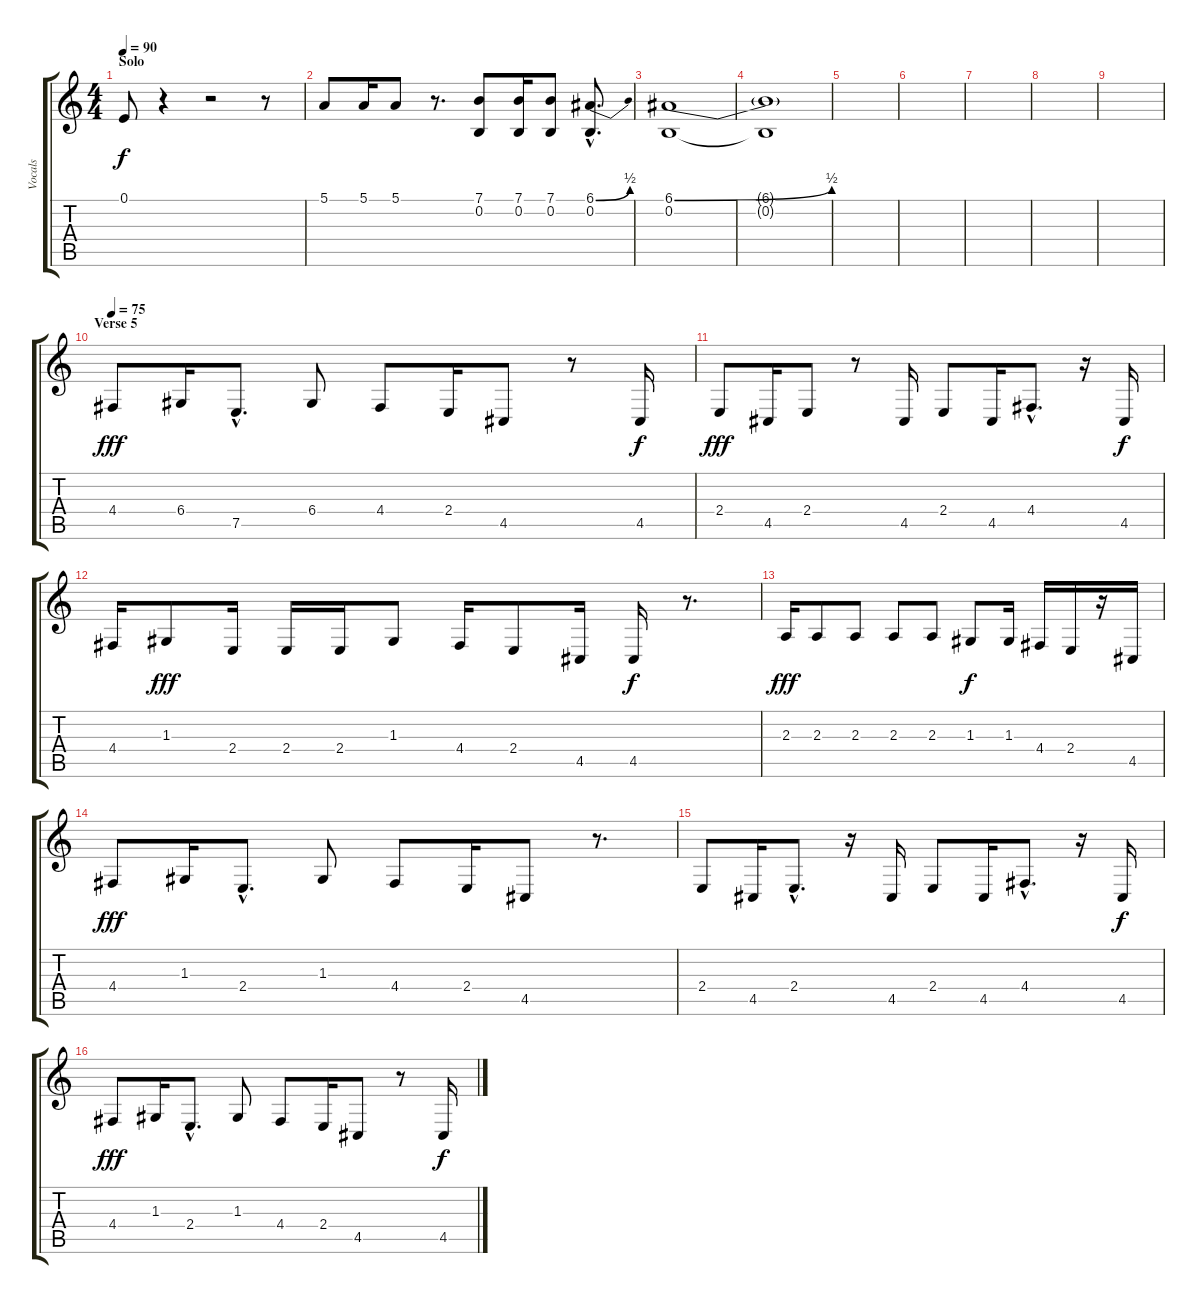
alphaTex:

\track ("Vocals" "Vocals") {instrument tenorsax}
\staff {score tabs}
\tuning (E4 B3 G3 D3 A2 E2) {hide}
\ts (4 4)
\section ("" "Solo")
\tempo 90
\clef g2
\ks c
0.1.8{dy f} r.4 r.2 r.8 |
5.1.8 5.1.16 5.1.8 r.8{d} (7.1 0.2).8 (7.1 0.2).16 (7.1 0.2).8 (6.1{be (bend 0 0 60 2) hac} 0.2{hac}).8{d} |
(6.1{be (bend 0 0 60 2)} 0.2).1 |
(6.1{t} 0.2{t}).1 |
|
|
|
|
|
\section ("" "Verse 5")
\tempo 75
4.4.8{dy fff} 6.4.16 7.5{hac}.8{d} 6.4.8 4.4.8 2.4.16 4.5.8 r.8 4.5.16{dy f} |
2.4.8{dy fff} 4.5.16 2.4.8 r.8 4.5.16 2.4.8 4.5.16 4.4{hac}.8{d} r.16 4.5.16{dy f} |
4.4.16 1.3.8{dy fff} 2.4.16 2.4.16 2.4.16 1.3.8 4.4.16 2.4.8 4.5.16 4.5.16{dy f} r.8{d} |
2.3.16{dy fff} 2.3.8 2.3.8 2.3.8 2.3.8 1.3.8{dy f} 1.3.16 4.4.16 2.4.16 r.16 4.5.16 |
4.4.8{dy fff} 1.3.16 2.4{hac}.8{d} 1.3.8 4.4.8 2.4.16 4.5.8 r.8{d} |
2.4.8 4.5.16 2.4{hac}.8{d} r.16 4.5.16 2.4.8 4.5.16 4.4{hac}.8{d} r.16 4.5.16{dy f} |
4.4.8{dy fff} 1.3.16 2.4{hac}.8{d} 1.3.8 4.4.8 2.4.16 4.5.8 r.8 4.5.16{dy f}
